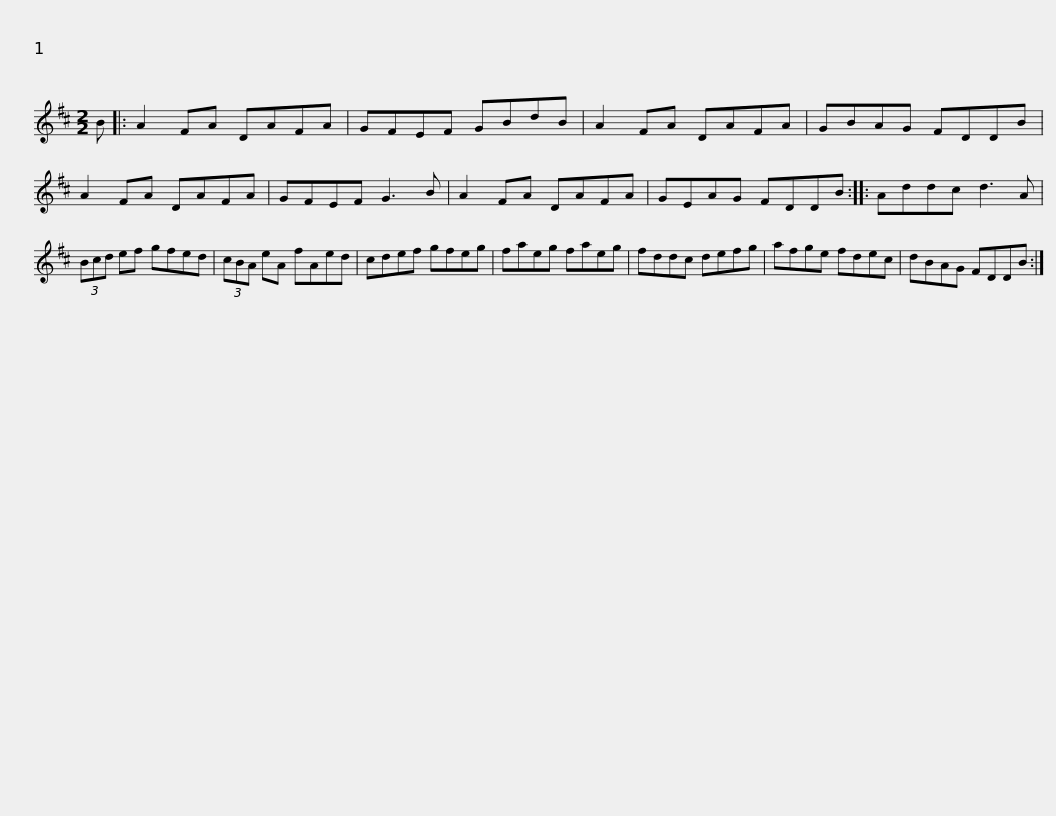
X:1
L:1/8
M:2/2
I:linebreak $
K:D
V:1 treble
V:1
 B |: A2 FA DAFA | GFEF GBdB | A2 FA DAFA | GBAG FDDB |$ %5
 A2 FA DAFA | GFEF G3 B | A2 FA DAFA | GEAG FDDB ::$ Addc d3 A | %10
 (3Bcd ef gfed | (3cBA eA fAed | cdef gfeg |$ faeg faeg | fddc defg | %15
 afge fdec | dBAG FDDB :| %17
